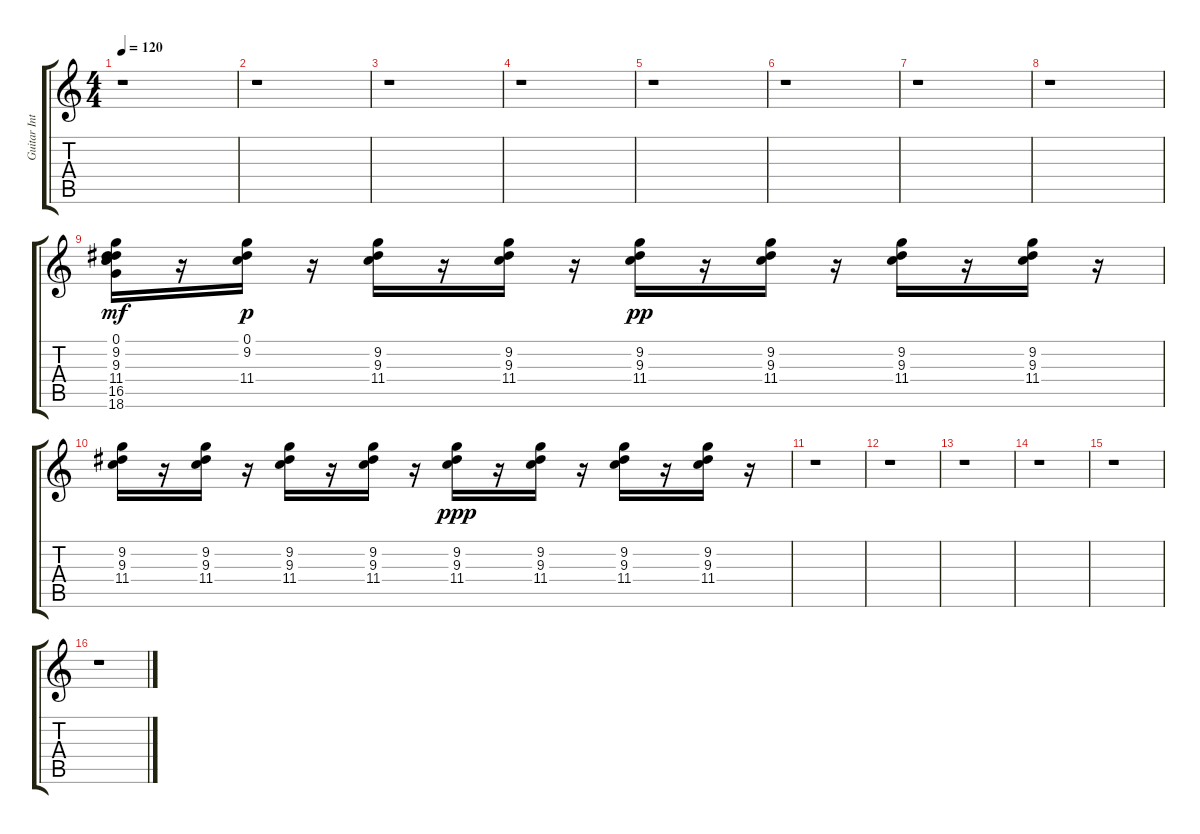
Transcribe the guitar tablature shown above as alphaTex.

\track ("Guitar Intro" "Guitar Int") {instrument electricguitarclean}
\staff {score tabs}
\tuning (Eb4 Bb3 Gb3 Db3 Ab2 Db2) {hide}
\ts (4 4)
\tempo 120
\clef g2
\ks c
r.1{dy ppp} |
r.1 |
r.1 |
r.1 |
r.1 |
r.1 |
r.1 |
r.1 |
(0.1 9.2 9.3 11.4 16.5 18.6).16{dy mf} r.16 (0.1 9.2 11.4).16{dy p} r.16 (9.2 9.3 11.4).16 r.16 (9.2 9.3 11.4).16 r.16 (9.2 9.3 11.4).16{dy pp} r.16 (9.2 9.3 11.4).16 r.16 (9.2 9.3 11.4).16 r.16 (9.2 9.3 11.4).16 r.16 |
(9.2 9.3 11.4).16 r.16 (9.2 9.3 11.4).16 r.16 (9.2 9.3 11.4).16 r.16 (9.2 9.3 11.4).16 r.16 (9.2 9.3 11.4).16{dy ppp} r.16 (9.2 9.3 11.4).16 r.16 (9.2 9.3 11.4).16 r.16 (9.2 9.3 11.4).16 r.16 |
r.1 |
r.1 |
r.1 |
r.1 |
r.1 |
r.1
